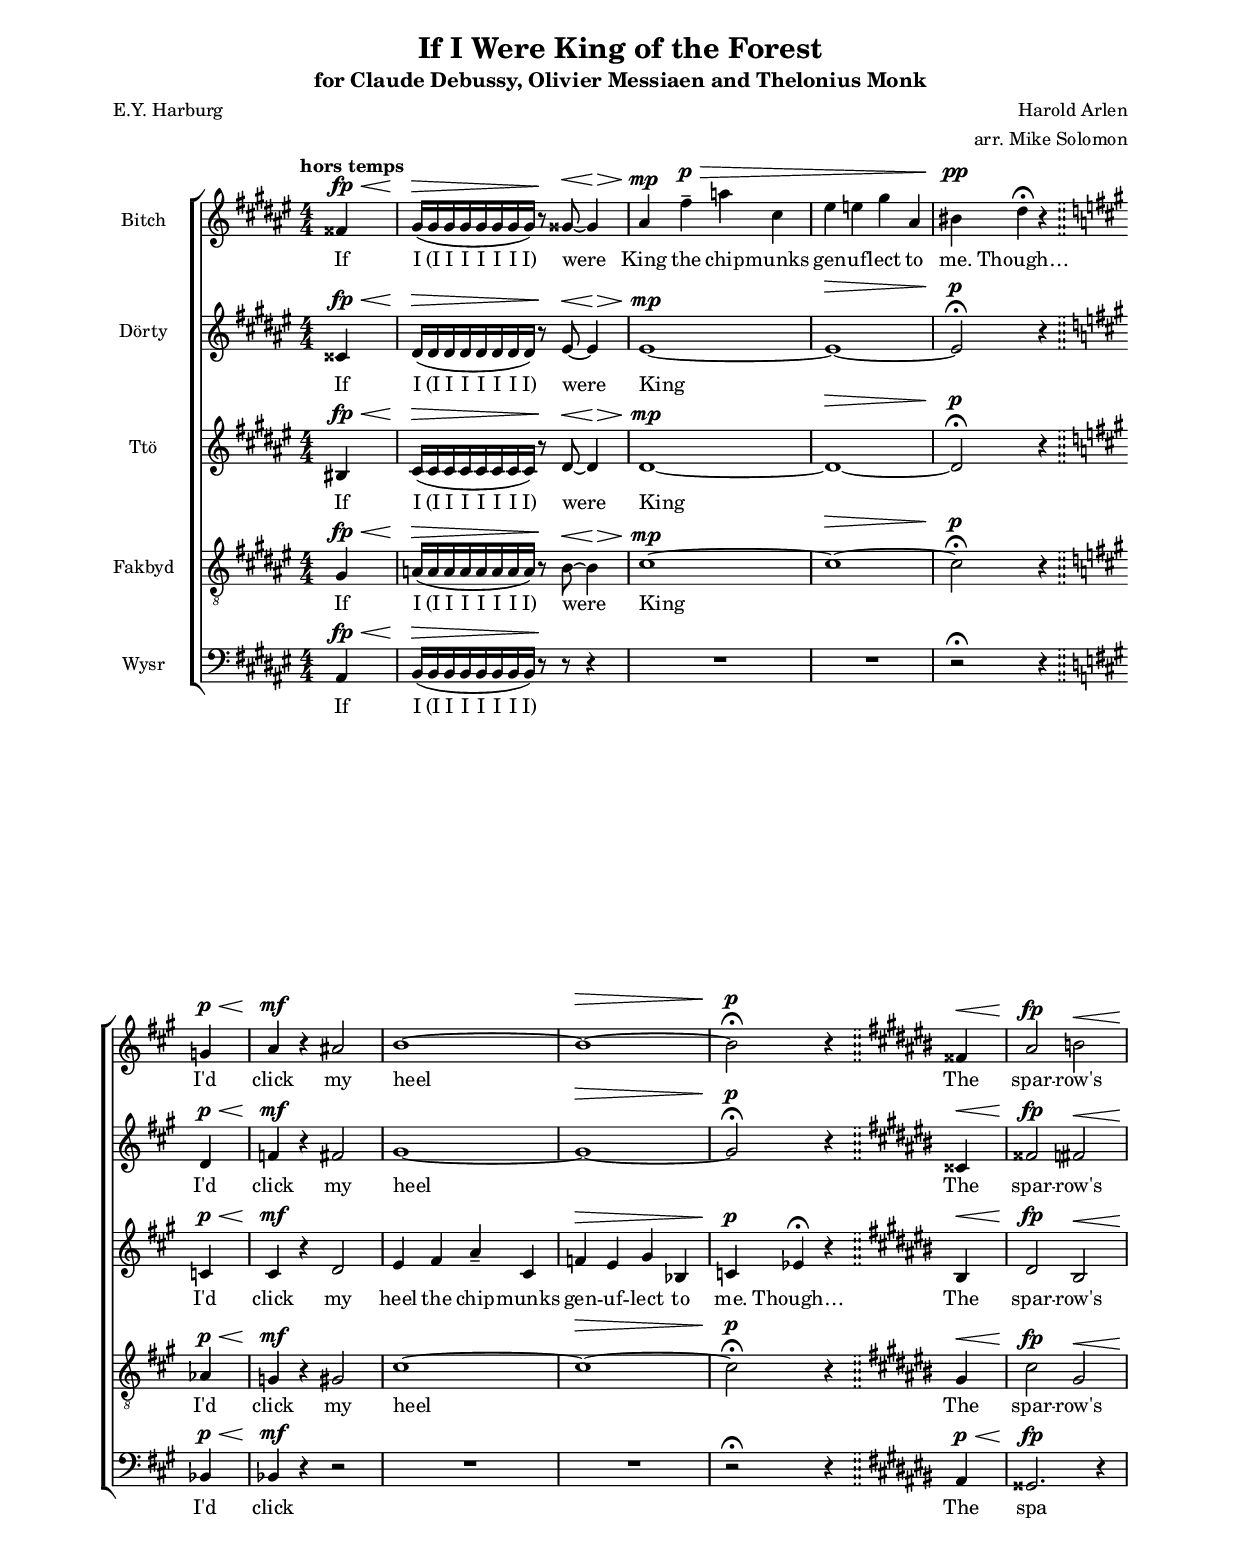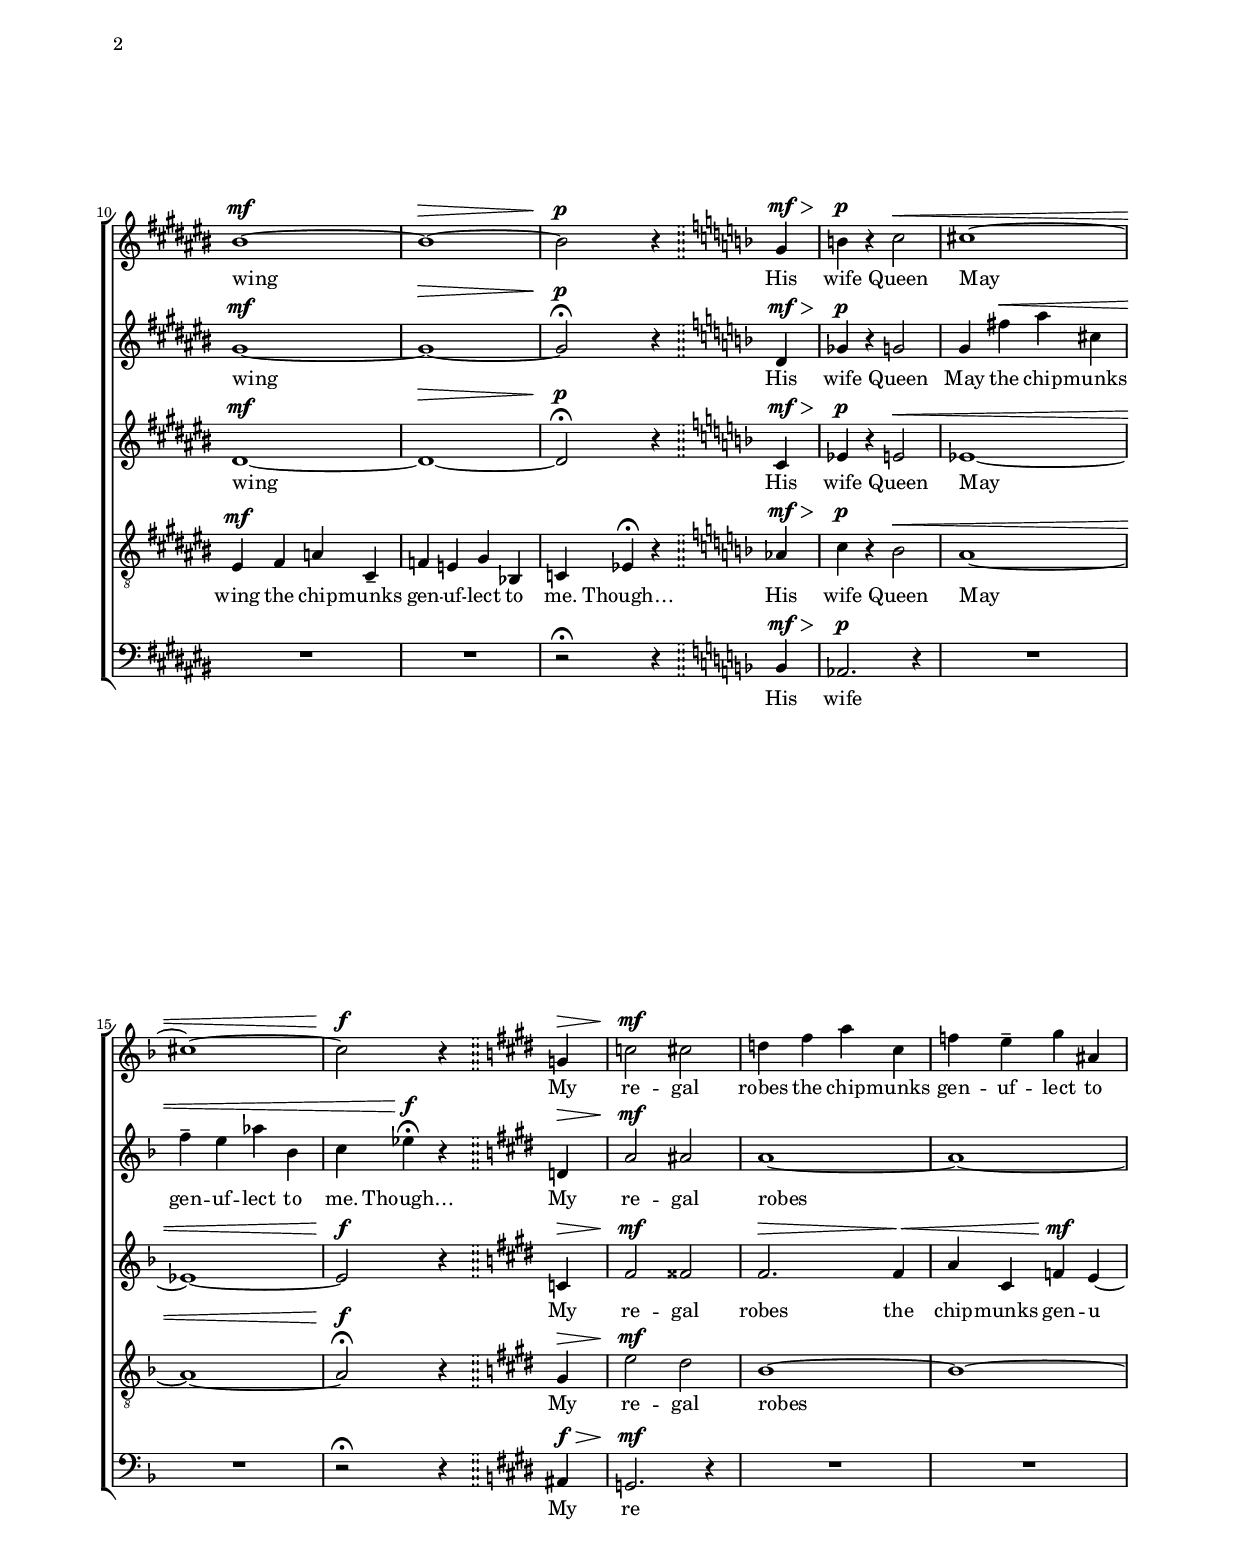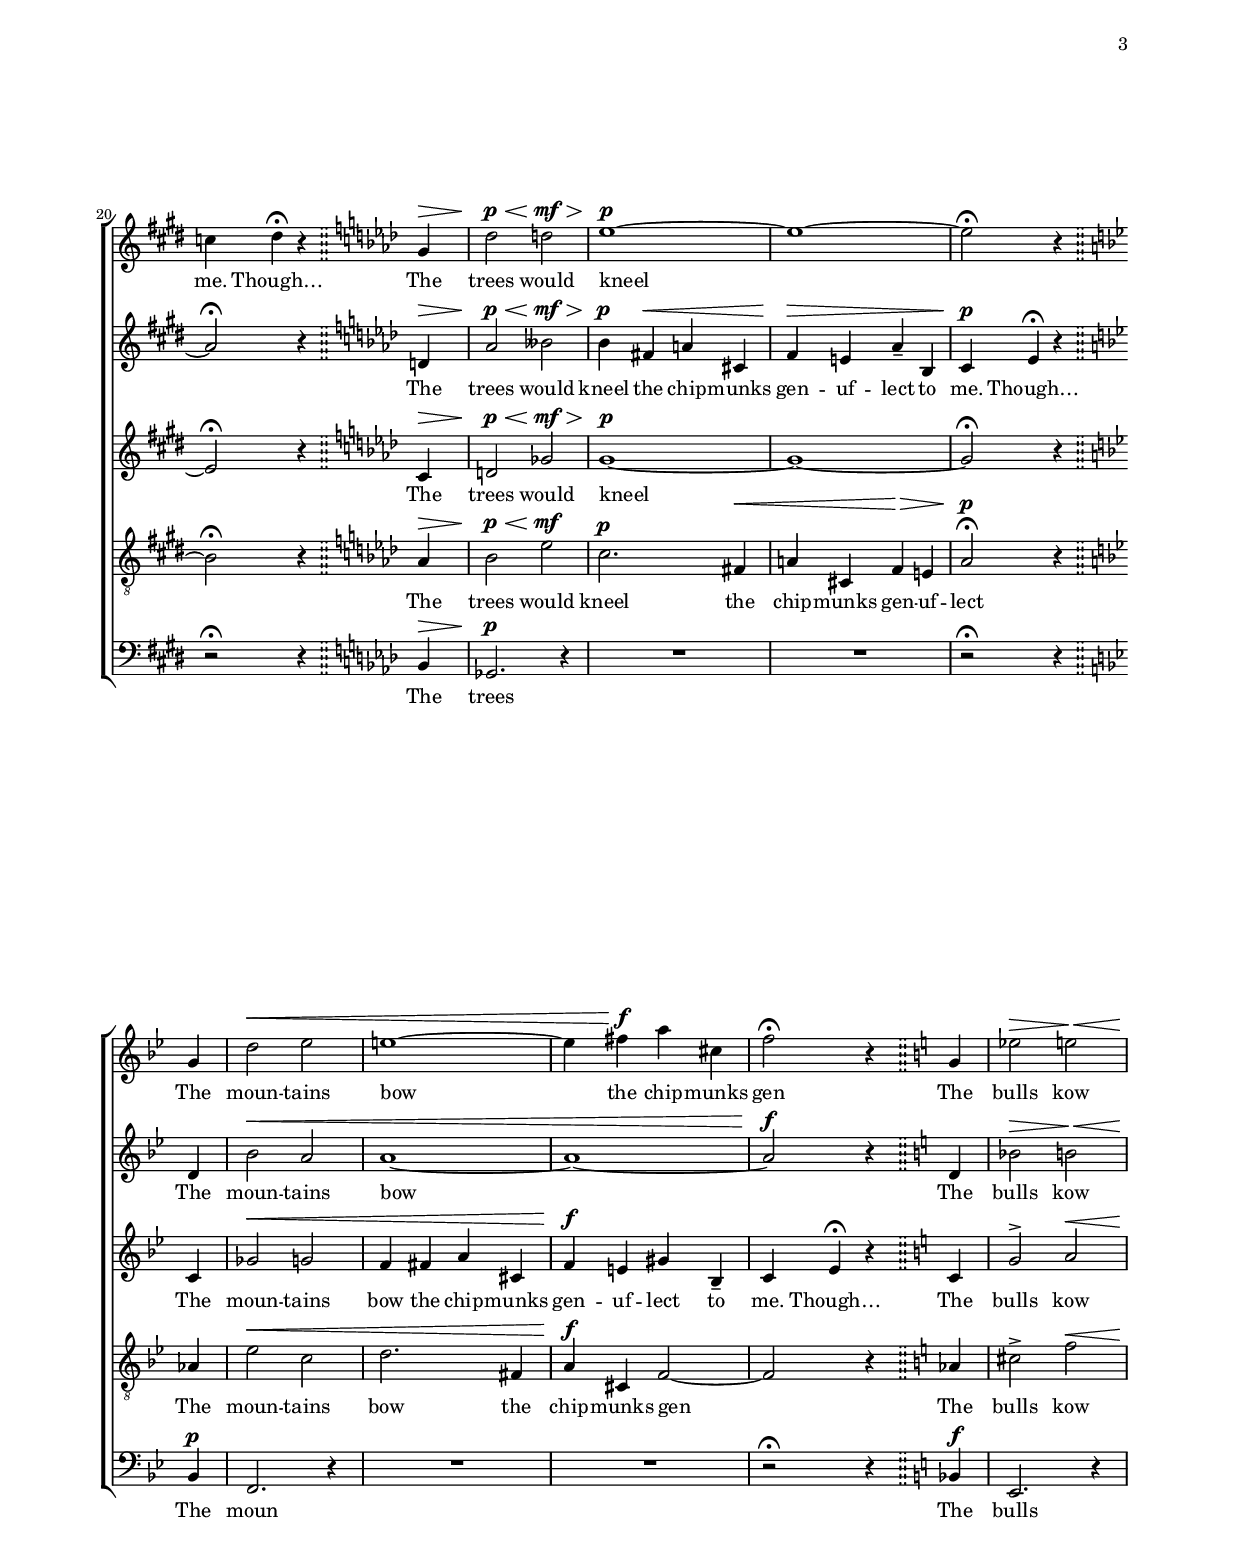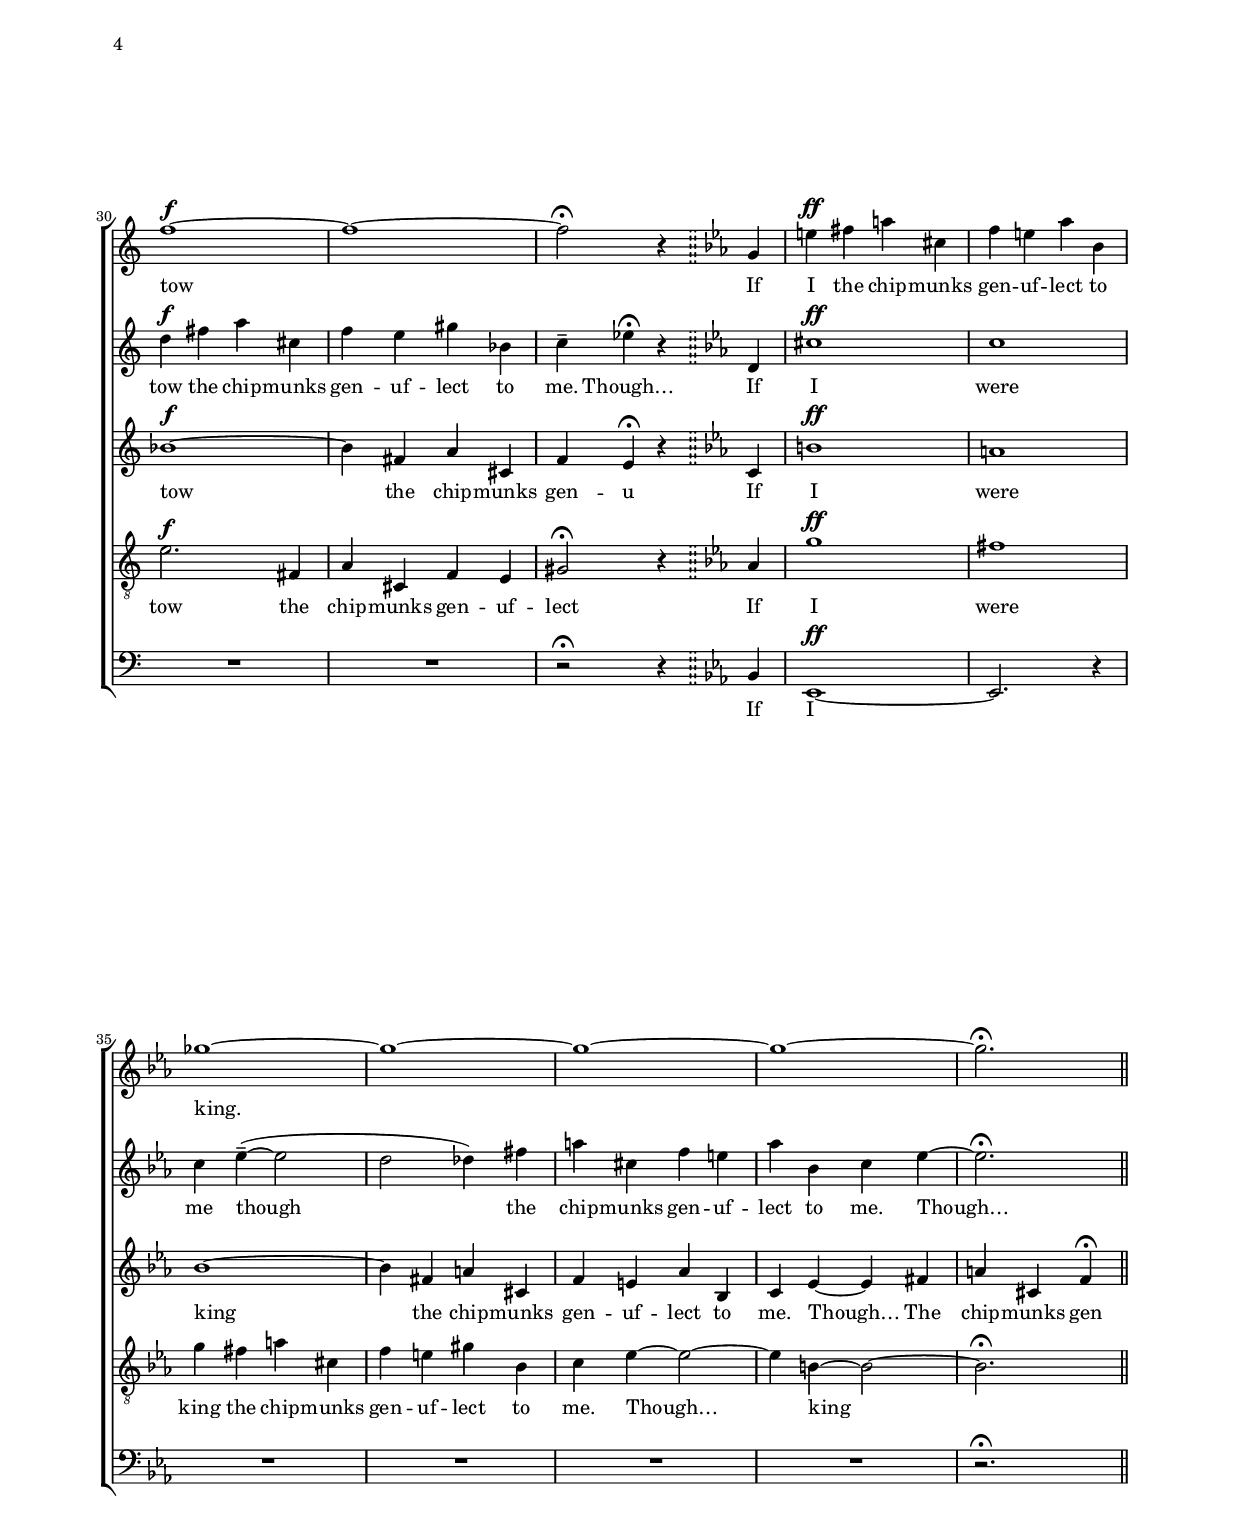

\version "2.17.0"
\include "defs-devel.ly"
\include "stylesheet.ly"

#(set-accidental-style 'modern-cautionary)

rall = \mark \markup \italic "rall."
accel = \mark \markup \italic "accel."
moltorall = \mark \markup \italic "molto rall."

#(define (simplify-pitch p)
   (let ((note-name (ly:pitch-octave p))
         (base (ly:pitch-notename p))
         (octave (ly:pitch-octave p))
         ;; alteration, a, in quarter tone steps,
         ;; for historical reasons
         (alt (* 1 (ly:pitch-alteration p))))
    (cond 
          ((and (= base 6) (= alt 1/2)) (ly:make-pitch (+ octave 1) 0 0))
          ((and (= base 0) (= alt 1)) (ly:make-pitch octave 1 0))
          ((and (= base 1) (= alt 1/2)) (ly:make-pitch octave 2 -1/2))
          ((and (= base 2) (= alt 1/2)) (ly:make-pitch octave 3 0))
          ((and (= base 3) (= alt 1)) (ly:make-pitch octave 4 0))
          ((and (= base 4) (= alt -1/2)) (ly:make-pitch octave 3 1/2))
          ((and (= base 4) (= alt 1/2)) (ly:make-pitch octave 5 -1/2))
          ((and (= base 4) (= alt 1)) (ly:make-pitch octave 5 0))
          ((and (= base 5) (= alt 1/2)) (ly:make-pitch octave 6 -1/2))
          ((and (= base 6) (= alt -1)) (ly:make-pitch octave 5 0))
          (else p))))

#(define (simplify music)
   (let ((es (ly:music-property music 'elements))
         (e (ly:music-property music 'element))
         (p (ly:music-property music 'pitch)))
     (if (pair? es)
         (ly:music-set-property!
          music 'elements
          (map (lambda (x) (simplify x)) es)))
     (if (ly:music? e)
         (ly:music-set-property!
          music 'element
          (simplify e)))
     (if (ly:pitch? p)
         (begin
           (set! p (simplify-pitch p))
           (ly:music-set-property! music 'pitch p)))
     music))
%{
simplifyPitch =
#(define-music-function (parser location m)
   (ly:music?)
   (simplify m))
%}
simplifyPitch =
#(define-music-function (parser location m)
   (ly:music?)
   m)


\paper {
  footnote-separator-markup = \markup { \column { " "\override #`(span-factor . 1/5) { \draw-hline } }}
  footnote-padding = 5\mm
  top-system-spacing = #'((basic-distance . 1) (minimum-distance . 0) (padding . 1) (stretchability . 40))
  bottom-system-spacing = #'((basic-distance . 1) (minimum-distance . 0) (padding . 1) (stretchability . 50))
  ragged-right = ##f
  left-margin = 0.75\in
  right-margin = 0.75\in
  top-margin = 0.5\in
  bottom-margin = 0.6\in
  ragged-last-bottom = ##f
  %max-systems-per-page = #2
  %%%%%%%% !
  %%%%%%%% !
  %%%%%%%% !
  %%%%%%%% !
  page-count = #4
}

%indy = #(make-music 'LaissezVibrerEvent)
indy = #(make-articulation "downbow")

\header {
  title = "If I Were King of the Forest"
  subtitle = "for Claude Debussy, Olivier Messiaen and Thelonius Monk"
  composer = "Harold Arlen"
  poet = "E.Y. Harburg"
  arranger = "arr. Mike Solomon"
}

hairlenSmall = {
  \hairlen #4
}

hairlenMed = {
  \hairlen #8
}

prefatoryMatter = {
  \autoBeamOff
}

\defineBarLine "!!" #'("!!" "" "")

mblue = { }
Mred = { }
mred = { }


marksKOTF = {
  \partial 4
  \tempo "hors temps"
  s4
  \repeat unfold 8 { s1*3 s2.
    \bar "!!"
  s4 }
  s1*6 |
  s2. \bar "||"
}

sopranoKOTF = {
  \key fis \major
  {  } { { \once \override Hairpin.minimum-length = #8
      \once \override Hairpin.springs-and-rods = #ly:spanner::set-spacing-rods
      } } fisis'4^\fp^\< |
  \set melismaBusyProperties = #'()
  gis'16^\>[( gis' gis' gis' gis' gis' gis' gis')] r8\! << {
       \unset melismaBusyProperties
       gisis' ~ gisis'4 |
       ais' \revert NoteHead.color
       {  } fis''-- a'' {  } cis'' |
       {  } eis'' e'' {  } gis'' {  } ais' |
       bis' {  } dis''^\fermata r 
  \key a \major
      
     } {
       { { \once \override Hairpin.minimum-length = #4
           \once \override Hairpin.springs-and-rods = #ly:spanner::set-spacing-rods
           } } s8.^\< { { \once \override Hairpin.minimum-length = #4
           \once \override Hairpin.springs-and-rods = #ly:spanner::set-spacing-rods
           } } s^\> s4^\mp s2.^\p^\> s1 s2^\pp
     } >> g'4^\p^\< |
  a'^\mf r ais'2 |
  b'1 ~ |
  b'^\> ~ |
  b'2^\p^\fermata r4 
  \key cis \major
  fisis'^\< |
  ais'2^\fp b'^\< |
  bis'1\!^\mf ~ |
  bis'^\> ~ |
  bis'2^\p r4 
  \key f \major
  g'^\mf^\> |
  b'^\p r c''2^\< |
  cis''1 ~ |
  cis'' ~ |
  cis''2^\f r4 
  \key e \major
  g'^\> |
  c''2^\mf cis'' |
  d''4 fis'' a'' cis'' |
  f'' e''-- gis'' ais' |
  c'' dis''^\fermata r 
  \key aes \major
  g'^\> |
  des''2^\p^\< d''^\mf^\> |
  ees''1^\p ~ |
  ees'' ~ |
  ees''2^\fermata r4 
  \key bes \major
  g' |
  d''2^\< ees'' |
  e''1 ~ |
  e''4 fis''^\f a'' cis'' |
  f''2^\fermata r4 
  \key c \major
  g' |
  ees''2^\> e''^\< |
  f''1^\f ~ |
  f'' ~ |
  f''2^\fermata r4 
  \key ees \major
  g' |
  e''^\ff fis'' a'' cis'' |
  f'' e'' aes'' bes' |
  ges''1 ~ |
  ges'' ~ |
  ges'' ~ |
  ges'' ~ |
  ges''2.^\fermata
}


sopranoKOTFWords = \lyricmode {
  If I (I I I I I I I) were King
  the chip -- munks gen -- uf -- lect to me. Though…
  I'd click my heel
  The spar -- row's wing
  His wife Queen May
  My re -- gal robes
  the chip -- munks gen -- uf -- lect to me. Though…
  The trees would kneel
  The moun -- tains bow
  the chip -- munks gen
  The bulls kow tow
  If I
  the chip -- munks gen -- uf -- lect to king.
}

mezzoKOTF = {
  \key fis \major
  {  } { { \once \override Hairpin.minimum-length = #8
      \once \override Hairpin.springs-and-rods = #ly:spanner::set-spacing-rods
      } } cisis'4^\fp^\< |
  \set melismaBusyProperties = #'()
  dis'16^\>[( dis' dis' dis' dis' dis' dis' dis')] r8\! \unset melismaBusyProperties
  << {
       eis' ~ eis'4 |
       eis'1 ~ |
       eis' ~ |
       eis'2^\fermata
     } {
       { { \once \override Hairpin.minimum-length = #4
           \once \override Hairpin.springs-and-rods = #ly:spanner::set-spacing-rods
           } } s8.^\< { { \once \override Hairpin.minimum-length = #4
           \once \override Hairpin.springs-and-rods = #ly:spanner::set-spacing-rods
           } } s^\> s1^\mp s^\> s4^\p
     } >> r 
  \key a \major
  d'^\p^\< |
  f'^\mf r fis'2 |
  gis'1 ~ |
  gis'^\> ~ |
  gis'2^\fermata^\p r4 
  \key cis \major
  cisis'^\< |
  fisis'2^\fp fis'^\< |
  gis'1^\mf ~ |
  gis'^\> ~ |
  gis'2^\p^\fermata r4 
  \key f \major
  d'^\mf^\> |
  ges'^\p r g'2 |
  g'4 fis''^\< a'' cis'' |
  f''-- e'' aes'' bes' |
  c'' ees''^\fermata^\f r 
  \key e \major
  d'^\> |
  a'2^\mf ais' |
  a'1 ~ |
  a' ~ |
  a'2^\fermata r4 
  \key aes \major
  d'^\> |
  aes'2^\p^\< beses'^\mf^\> |
  bes'4^\p fis'^\< a' cis' |
  f'^\> e' aes'-- bes |
  c'^\p ees'^\fermata r 
  \key bes \major
  d' |
  bes'2^\< a' |
  a'1 ~ |
  a' ~ |
  a'2^\f r4 
  \key c \major
  d' |
  bes'2^\> b'^\< |
  d''4^\f fis'' a'' cis'' |
  f'' e'' gis'' bes' |
  c''-- ees''^\fermata r 
  \key ees \major
  d' |
  cis''1^\ff |
  c'' |
  c''4 ees''-- ~( ees''2 |
  d'' des''4) fis'' |
  a'' cis'' f'' e'' |
  aes'' bes' c'' ees'' ~ |
  ees''2.^\fermata
}
mezzoKOTFWords = \lyricmode {
  If I (I I I I I I I) were King
  I'd click my heel
  The spar -- row's wing
  His wife Queen May
  the chip -- munks gen -- uf -- lect to me. Though…
  My re -- gal robes
  The trees would kneel
  the chip -- munks gen -- uf -- lect to me. Though…
  The moun -- tains bow
  The bulls kow tow
  the chip -- munks gen -- uf -- lect to me. Though…
  If I were me though
  the chip -- munks gen -- uf -- lect to me. Though…
}

altoKOTF = {
  \key fis \major
  { { \once \override Hairpin.minimum-length = #8
      \once \override Hairpin.springs-and-rods = #ly:spanner::set-spacing-rods
      } } bis4^\fp^\< |
  \set melismaBusyProperties = #'()
  {  } cis'16^\>[( cis' cis' cis' cis' cis' cis' cis')] r8\! << {
       \unset melismaBusyProperties
       dis' ~ dis'4 |
       dis'1 ~ |
       dis' ~ |
       dis'2^\fermata
     } {
       { { \once \override Hairpin.minimum-length = #4
           \once \override Hairpin.springs-and-rods = #ly:spanner::set-spacing-rods
           } } s8.^\< { { \once \override Hairpin.minimum-length = #4
           \once \override Hairpin.springs-and-rods = #ly:spanner::set-spacing-rods
           } } s^\> s1^\mp s^\> s4^\p
     } >> r 
  \key a \major
  c'^\p^\< |
  cis'^\mf r d'2 |
  e'4 fis' a'-- cis' |
  f'^\> e' gis' bes |
  c'^\p ees'^\fermata r 
  \key cis \major
  bis^\< |
  dis'2^\fp bis^\< |
  dis'1^\mf ~ |
  dis'^\> ~ |
  dis'2^\p^\fermata r4 
  \key f \major
  c'^\mf^\> |
  ees'^\p r e'2^\< |
  ees'1 ~ |
  ees' ~ |
  ees'2^\f r4 
  \key e \major
  c'^\> |
  fis'2^\mf fisis' |
  fis'2.^\> fis'4^\< |
  a' cis' f'^\mf e' ~ |
  e'2^\fermata r4 
  \key aes \major
  c'^\> |
  d'2^\p^\< ges'^\mf^\> |
  g'1^\p ~ |
  g' ~ |
  g'2^\fermata r4 
  \key bes \major
  c' |
  ges'2^\< g' |
  f'4 fis' a' cis' |
  f'^\f e' gis' bes-- |
  c' ees'^\fermata r 
  \key c \major
  c' |
  g'2^> a'^\< |
  bes'1^\f ~ |
  bes'4 fis' a' cis' |
  f' e'^\fermata r 
  \key ees \major
  c' |
  b'1^\ff |
  a' |
  bes' ~ |
  bes'4 fis' a' cis' |
  f' e' aes' bes |
  c' ees' ~  ees' fis' |
  a'4 cis' f'^\fermata
}

altoKOTFWords = \lyricmode {
  If I (I I I I I I I) were King
  I'd click my heel
  the chip -- munks gen -- uf -- lect to me. Though…
  The spar -- row's wing
  His wife Queen May
  My re -- gal robes
  the chip -- munks gen -- u
  The trees would kneel
  The moun -- tains bow
  the chip -- munks gen -- uf -- lect to me. Though…
  The bulls kow tow
  the chip -- munks gen -- u
  If I were king
  the chip -- munks gen -- uf -- lect to me. Though…
  The chip -- munks gen
}

tenorKOTF = {
  \clef "treble_8"
  \key fis \major
  { { \once \override Hairpin.minimum-length = #8
      \once \override Hairpin.springs-and-rods = #ly:spanner::set-spacing-rods
      } } gis4^\fp^\< |
  \set melismaBusyProperties = #'()
  {  } a16^\>[( a a a a a a a)] r8\! << {
       \unset melismaBusyProperties
       b ~ b4 |
       cis'1 ~ |
       cis' ~ |
       cis'2^\fermata
     } {
       { { \once \override Hairpin.minimum-length = #4
           \once \override Hairpin.springs-and-rods = #ly:spanner::set-spacing-rods
           } } s8.^\< { { \once \override Hairpin.minimum-length = #4
           \once \override Hairpin.springs-and-rods = #ly:spanner::set-spacing-rods
           } } s^\> s1^\mp s^\> s4^\p
     } >> r 
  \key a \major
  aes^\p^\< |
  g^\mf r gis2 |
  cis'1 ~ |
  cis'^\> ~ |
  cis'2^\p^\fermata r4 
  \key cis \major
  gis^\< |
  cis'2^\fp gis^\< |
  eis4^\mf fis a cis-- |
  f e gis bes, |
  c ees^\fermata r 
  \key f \major
  aes^\mf^\> |
  c'^\p r bes2^\< |
  a1 ~ |
  a ~ |
  a2^\f^\fermata r4 
  \key e \major
  gis^\> |
  e'2^\mf dis' |
  b1 ~ |
  b ~ |
  b2^\fermata r4 
  \key aes \major
  aes^\> |
  bes2^\p^\< ees'^\mf |
  c'2.^\p fis4^\< |
  a cis f^\> e |
  aes2^\p^\fermata r4 
  \key bes \major
  aes |
  ees'2^\< c' |
  d'2. fis4 |
  a^\f cis f2 ~ |
  f r4 
  \key c \major
  aes |
  cis'2^> f'^\< |
  e'2.^\f fis4 |
  a cis f e |
  gis2^\fermata r4 
  \key ees \major
  aes |
  g'1^\ff |
  fis' |
  g'4 fis' a' cis' |
  f' e' gis' bes |
  c' ees' ~ ees'2 ~ |
  ees'4 b4 ~ b2 ~ |
  b2.^\fermata
}

tenorKOTFWords = \lyricmode {
  If I (I I I I I I I) were King
  I'd click my heel
  The spar -- row's wing
  the chip -- munks gen -- uf -- lect to me. Though…
  His wife Queen May
  My re -- gal robes
  The trees would kneel
  the chip -- munks gen -- uf -- lect
  The moun -- tains bow
  the chip -- munks gen
  The bulls kow tow
  the chip -- munks gen -- uf -- lect
  If I were king
  the chip -- munks gen -- uf -- lect to me. Though…
  king
}

bassKOTF = 
{
  \clef "bass"
  \key fis \major
  { { \once \override Hairpin.minimum-length = #8
      \once \override Hairpin.springs-and-rods = #ly:spanner::set-spacing-rods
      } } {  } ais,4^\fp^\< |
  \set melismaBusyProperties = #'()
  b,16^\>[( b, b, b, b, b, b, b,)] r8\! \unset melismaBusyProperties
  r r4 |
  R1 |
  R |
  r2^\fermata r4 
  \key a \major
  bes,^\p^\< |
  bes,^\mf r r2 |
  R1 |
  R |
  r2^\fermata r4 
  \key cis \major
  ais,^\p^\< |
  gisis,2.^\fp r4 |
  R1 |
  R |
  r2^\fermata r4 
  \key f \major
  bes,^\mf^\> |
  aes,2.^\p r4 |
  R1 |
  R |
  r2^\fermata r4 
  \key e \major
  ais,^\f^\> |
  g,2.^\mf r4 |
  R1 |
  R |
  r2^\fermata r4 
  \key aes \major
  bes,^\> |
  ges,2.^\p r4 |
  R1 |
  R |
  r2^\fermata r4 
  \key bes \major
  bes,^\p |
  f,2. r4 |
  R1 |
  R |
  r2^\fermata r4 
  \key c \major
  bes,^\f |
  e,2. r4 |
  R1 |
  R |
  r2^\fermata r4 
  \key ees \major
  bes, |
  ees,1^\ff ~ |
  ees,2. r4 |
  R1*4 |
  r2.^\fermata
}
bassKOTFWords = \lyricmode {
  If I (I I I I I I I)
  I'd click
  The spa
  His wife
  My re
  The trees
  The moun
  The bulls
  If I
}


\score {
  \new ChoirStaff <<
    \new Staff \with { midiInstrument = #"vibraphone" instrumentName = \bitchName } <<
      \new Voice = "soprano" { << { \numericTimeSignature
	\prefatoryMatter
        \simplifyPitch \sopranoKOTF
      } {
        \marksKOTF
      } >> }
      \new Lyrics \lyricsto "soprano" {
        \sopranoKOTFWords
      }
    >>
    \new Staff \with { midiInstrument = #"vibraphone" instrumentName = \dortyName } <<
      \new Voice = "mezzo" { \numericTimeSignature
	\prefatoryMatter
        \simplifyPitch \mezzoKOTF
      }
      \new Lyrics \lyricsto "mezzo" {
        \mezzoKOTFWords
      }
    >>
    \new Staff \with { midiInstrument = #"vibraphone" instrumentName = \ttoName } <<
      \new Voice = "alto" { \numericTimeSignature
	\prefatoryMatter
        \simplifyPitch \altoKOTF
      }
      \new Lyrics \lyricsto "alto" {
        \altoKOTFWords
      }
    >>
    \new Staff \with { midiInstrument = #"vibraphone" instrumentName = \fakbydName } <<
      \new Voice = "tenor" { \numericTimeSignature
	\prefatoryMatter
        \simplifyPitch \tenorKOTF
      }
      \new Lyrics \lyricsto "tenor" {
        \tenorKOTFWords
      }
    >>
    \new Staff \with { midiInstrument = #"vibraphone" instrumentName = \wysrName } <<
      \new Voice = "bass" { \numericTimeSignature
	\prefatoryMatter
        \simplifyPitch \bassKOTF
      }
      \new Lyrics \lyricsto "bass" {
        \bassKOTFWords
      }
    >>
  >>
  \layout {
    \context {
      \Voice
      \override HorizontalBracket.direction = #UP
      \consists "Horizontal_bracket_engraver"
      \override TextScript #'layer = #6
      \override NoteHead #'layer = #7
      \override Glissando #'breakable = ##t
      \override TupletNumber #'breakable = ##t
      \override TupletBracket #'breakable = ##t
      \override Hairpin #'minimum-length = #6
      \override Hairpin #'springs-and-rods = #ly:spanner::set-spacing-rods
      \remove "Forbid_line_break_engraver"
    }
    \context {
      \Staff
      %\consists "Metronome_mark_engraver"
      \override TimeSignature #'style = #'numbered
      \override StaffSymbol #'layer = #4
      \override TimeSignature #'layer = #3
      \override TimeSignature #'whiteout = ##t
    }
    \context {
      \Lyrics
      %\override LyricText #'whiteout = ##t
      \override LyricText #'layer = #6
    }
    \context {
      \Score
      %\remove "Metronome_mark_engraver"
      \override NonMusicalPaperColumn #'allow-loose-spacing = ##f
    }
  }
  \midi {}
}
%{
\pageBreak

\score {
  \new PianoStaff <<
    \new Staff  {
      \new Voice = "soprano" { << { \numericTimeSignature
        \prefatoryMatter
        \sopranoKOTF
      } \\ {         \prefatoryMatter
        \mezzoKOTF
         } \\ {         \prefatoryMatter
        \altoKOTF
         } {
        \marksKOTF
      } >> }
    }
    \new Staff  {
      \new Voice = "tenor" { << { \numericTimeSignature
        \prefatoryMatter
        \tenorKOTF
      } \\ \\ {         \prefatoryMatter
        \bassKOTF
         } {
      } >> }
    }
  >>
  \layout {
    \context {
      \Voice
      \override TextScript #'layer = #6
      \override NoteHead #'layer = #7
      \override Glissando #'breakable = ##t
      \override TupletNumber #'breakable = ##t
      \override TupletBracket #'breakable = ##t

      \remove "Forbid_line_break_engraver"
    }
    \context {
      \Staff
      %\consists "Metronome_mark_engraver"
      \override TimeSignature #'style = #'numbered
      \override StaffSymbol #'layer = #4
      \override TimeSignature #'layer = #3
      \override TimeSignature #'whiteout = ##t
    }
    \context {
      \Lyrics
      %\override LyricText #'whiteout = ##t
      \override LyricText #'layer = #6
    }
    \context {
      \Score
      %\remove "Metronome_mark_engraver"
      \override NonMusicalPaperColumn #'allow-loose-spacing = ##f
    }
  }
}
%}